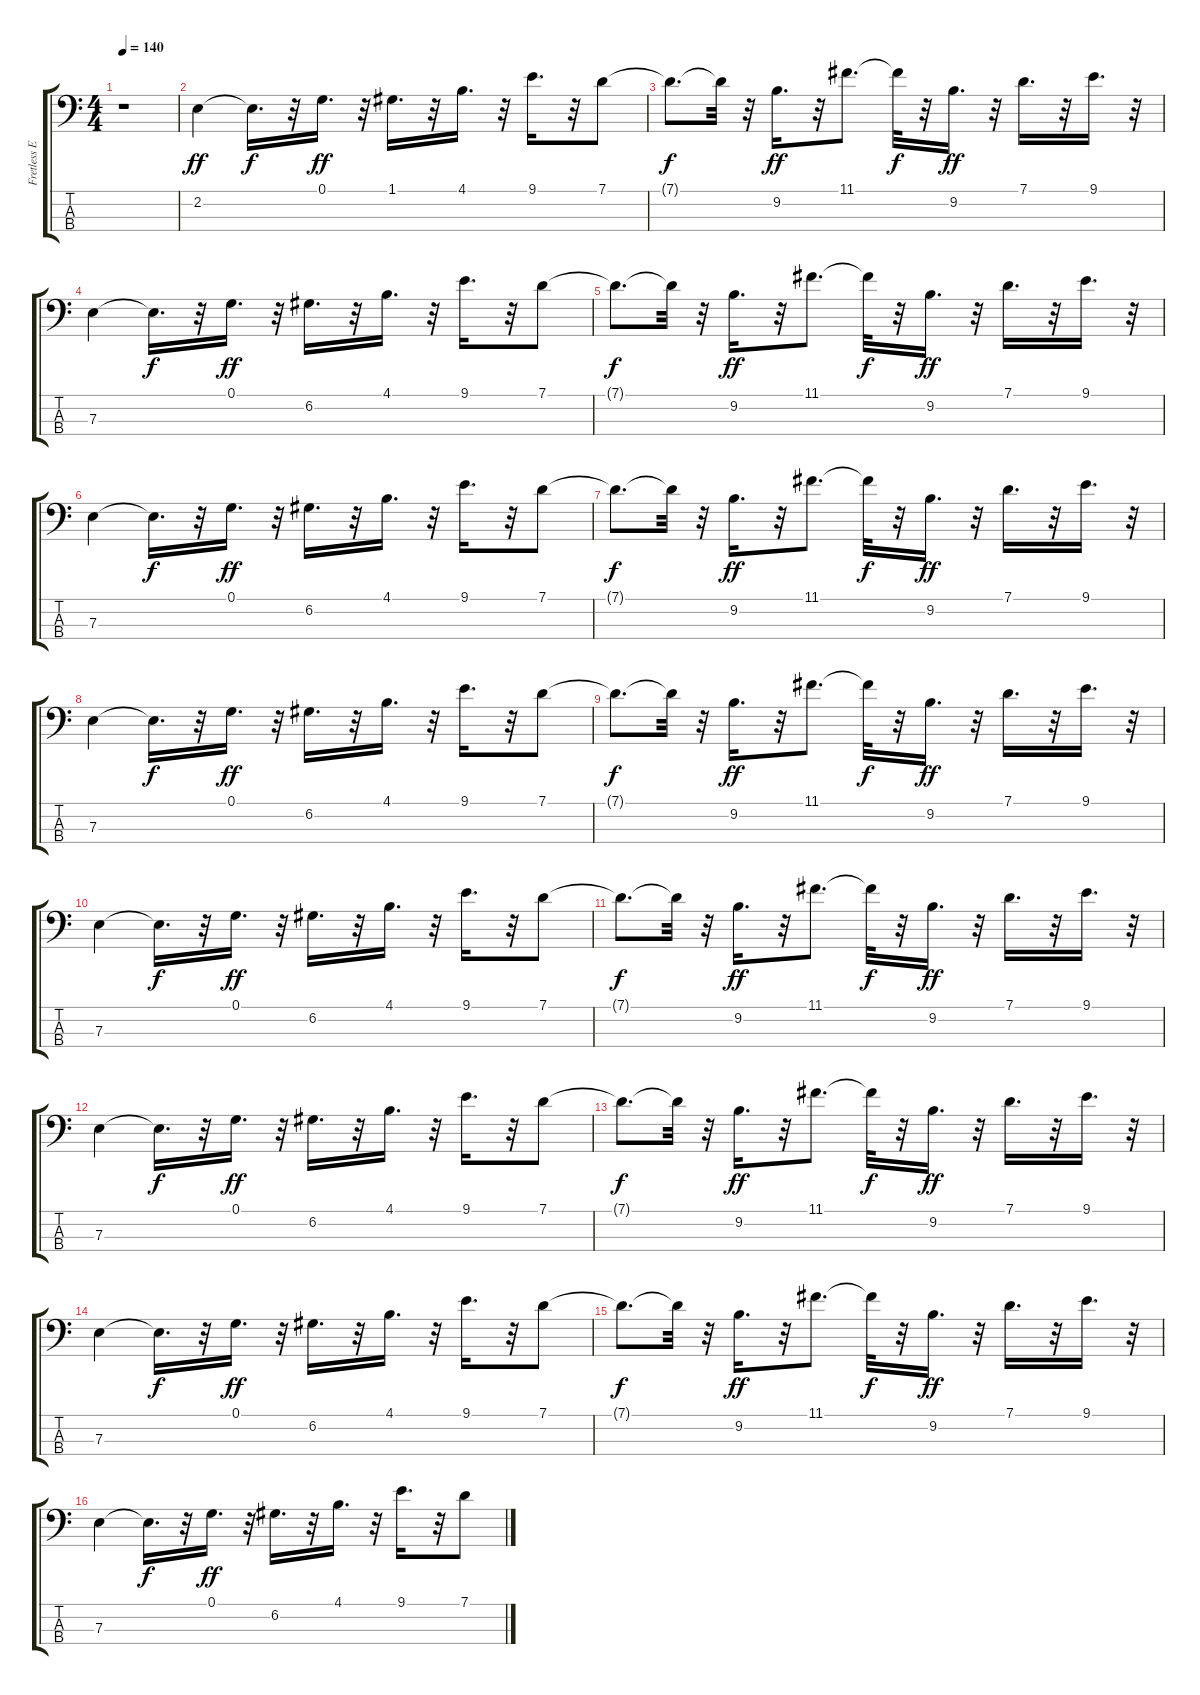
\track ("Fretless E.Bass" "Fretless E") {instrument slapbass1}
\staff {score tabs}
\tuning (G2 D2 A1 E1) {hide}
\ts (4 4)
\tempo 140
\clef f4
\ks c
r.1{dy f} |
2.2.4{dy ff} 2.2{t}.16{d dy f} r.32 0.1.16{d dy ff} r.32 1.1.16{d} r.32 4.1.16{d} r.32 9.1.16{d} r.32 7.1.8 |
7.1{t}.8{d dy f} 7.1{t}.32 r.32 9.2.16{d dy ff} r.32 11.1.8{d} 11.1{t}.32{dy f} r.32 9.2.16{d dy ff} r.32 7.1.16{d} r.32 9.1.16{d} r.32 |
7.3.4 7.3{t}.16{d dy f} r.32 0.1.16{d dy ff} r.32 6.2.16{d} r.32 4.1.16{d} r.32 9.1.16{d} r.32 7.1.8 |
7.1{t}.8{d dy f} 7.1{t}.32 r.32 9.2.16{d dy ff} r.32 11.1.8{d} 11.1{t}.32{dy f} r.32 9.2.16{d dy ff} r.32 7.1.16{d} r.32 9.1.16{d} r.32 |
7.3.4 7.3{t}.16{d dy f} r.32 0.1.16{d dy ff} r.32 6.2.16{d} r.32 4.1.16{d} r.32 9.1.16{d} r.32 7.1.8 |
7.1{t}.8{d dy f} 7.1{t}.32 r.32 9.2.16{d dy ff} r.32 11.1.8{d} 11.1{t}.32{dy f} r.32 9.2.16{d dy ff} r.32 7.1.16{d} r.32 9.1.16{d} r.32 |
7.3.4 7.3{t}.16{d dy f} r.32 0.1.16{d dy ff} r.32 6.2.16{d} r.32 4.1.16{d} r.32 9.1.16{d} r.32 7.1.8 |
7.1{t}.8{d dy f} 7.1{t}.32 r.32 9.2.16{d dy ff} r.32 11.1.8{d} 11.1{t}.32{dy f} r.32 9.2.16{d dy ff} r.32 7.1.16{d} r.32 9.1.16{d} r.32 |
7.3.4 7.3{t}.16{d dy f} r.32 0.1.16{d dy ff} r.32 6.2.16{d} r.32 4.1.16{d} r.32 9.1.16{d} r.32 7.1.8 |
7.1{t}.8{d dy f} 7.1{t}.32 r.32 9.2.16{d dy ff} r.32 11.1.8{d} 11.1{t}.32{dy f} r.32 9.2.16{d dy ff} r.32 7.1.16{d} r.32 9.1.16{d} r.32 |
7.3.4 7.3{t}.16{d dy f} r.32 0.1.16{d dy ff} r.32 6.2.16{d} r.32 4.1.16{d} r.32 9.1.16{d} r.32 7.1.8 |
7.1{t}.8{d dy f} 7.1{t}.32 r.32 9.2.16{d dy ff} r.32 11.1.8{d} 11.1{t}.32{dy f} r.32 9.2.16{d dy ff} r.32 7.1.16{d} r.32 9.1.16{d} r.32 |
7.3.4 7.3{t}.16{d dy f} r.32 0.1.16{d dy ff} r.32 6.2.16{d} r.32 4.1.16{d} r.32 9.1.16{d} r.32 7.1.8 |
7.1{t}.8{d dy f} 7.1{t}.32 r.32 9.2.16{d dy ff volume 15} r.32 11.1.8{d volume 15} 11.1{t}.32{dy f} r.32 9.2.16{d dy ff volume 14} r.32 7.1.16{d volume 14} r.32 9.1.16{d volume 14} r.32 |
7.3.4{volume 14} 7.3{t}.16{d dy f} r.32 0.1.16{d dy ff volume 14} r.32 6.2.16{d volume 14} r.32 4.1.16{d volume 14} r.32 9.1.16{d volume 14} r.32 7.1.8{volume 13}
